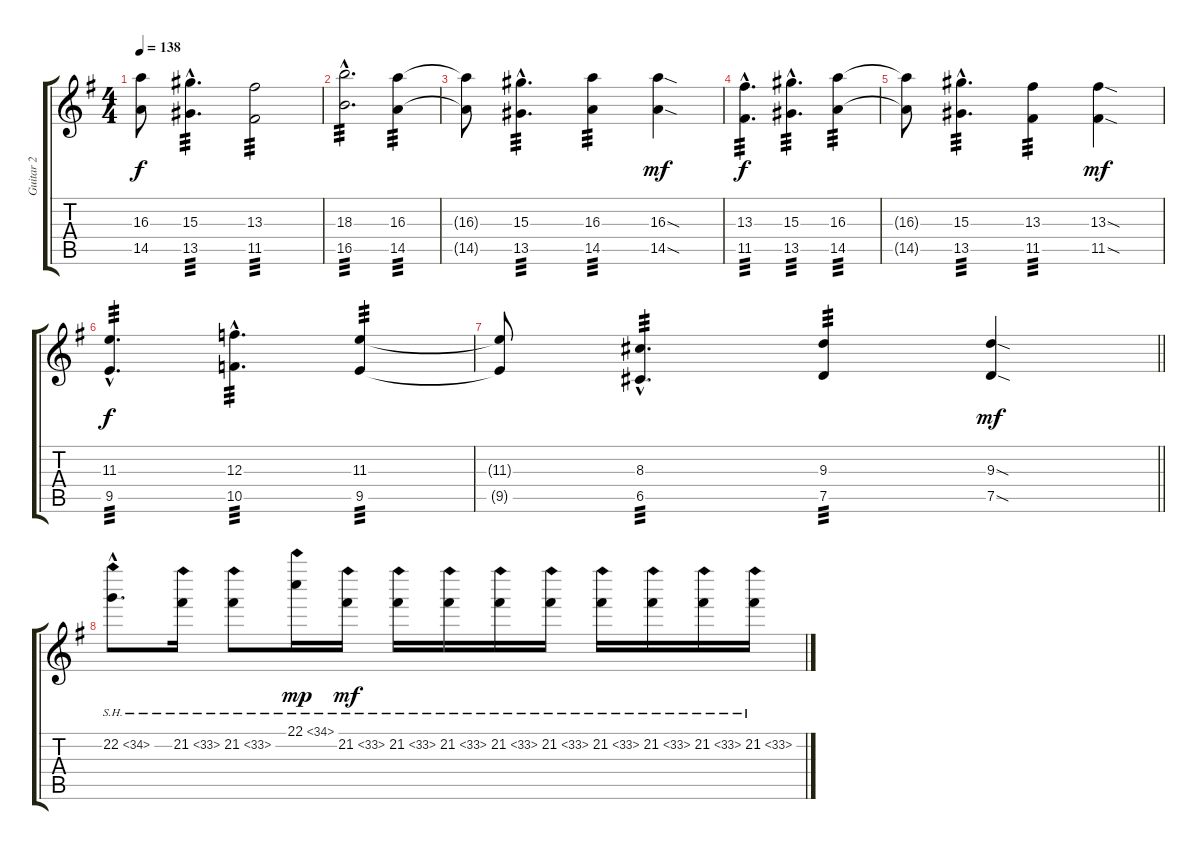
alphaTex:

\track ("Guitar 2" "Guitar 2") {instrument overdrivenguitar}
\staff {score tabs}
\tuning (D4 A3 F3 C3 G2 D2) {hide}
\ts (4 4)
\tempo 138
\clef g2
\ks eminor
(16.3{t} 14.5{t}).8{dy f} (15.3{hac} 13.5{hac}).4{d tp 3} (13.3 11.5).2{tp 3} |
(18.3{hac} 16.5{hac}).2{d tp 3} (16.3 14.5).4{tp 3} |
(16.3{t} 14.5{t}).8 (15.3{hac} 13.5{hac}).4{d tp 3} (16.3 14.5).4{tp 3} (16.3{sod} 14.5{sod}).4{dy mf} |
(13.3{hac} 11.5{hac}).4{d tp 3 dy f} (15.3{hac} 13.5{hac}).4{d tp 3} (16.3 14.5).4{tp 3} |
(16.3{t} 14.5{t}).8 (15.3{hac} 13.5{hac}).4{d tp 3} (13.3 11.5).4{tp 3} (13.3{sod} 11.5{sod}).4{dy mf} |
(11.3{hac} 9.5{hac}).4{d tp 3 dy f} (12.3{hac} 10.5{hac}).4{d tp 3} (11.3 9.5).4{tp 3} |
\barLineRight lightlight
(11.3{t} 9.5{t}).8 (8.3{hac} 6.5{hac}).4{d tp 3} (9.3 7.5).4{tp 3} (9.3{sod} 7.5{sod}).4{dy mf} |
22.2{sh 12 hac}.8{d} 21.2{sh 12}.16 21.2{sh 12}.8 22.1{sh 12}.16{dy mp} 21.2{sh 12}.16{dy mf} 21.2{sh 12}.16 21.2{sh 12}.16 21.2{sh 12}.16 21.2{sh 12}.16 21.2{sh 12}.16 21.2{sh 12}.16 21.2{sh 12}.16 21.2{sh 12}.16
